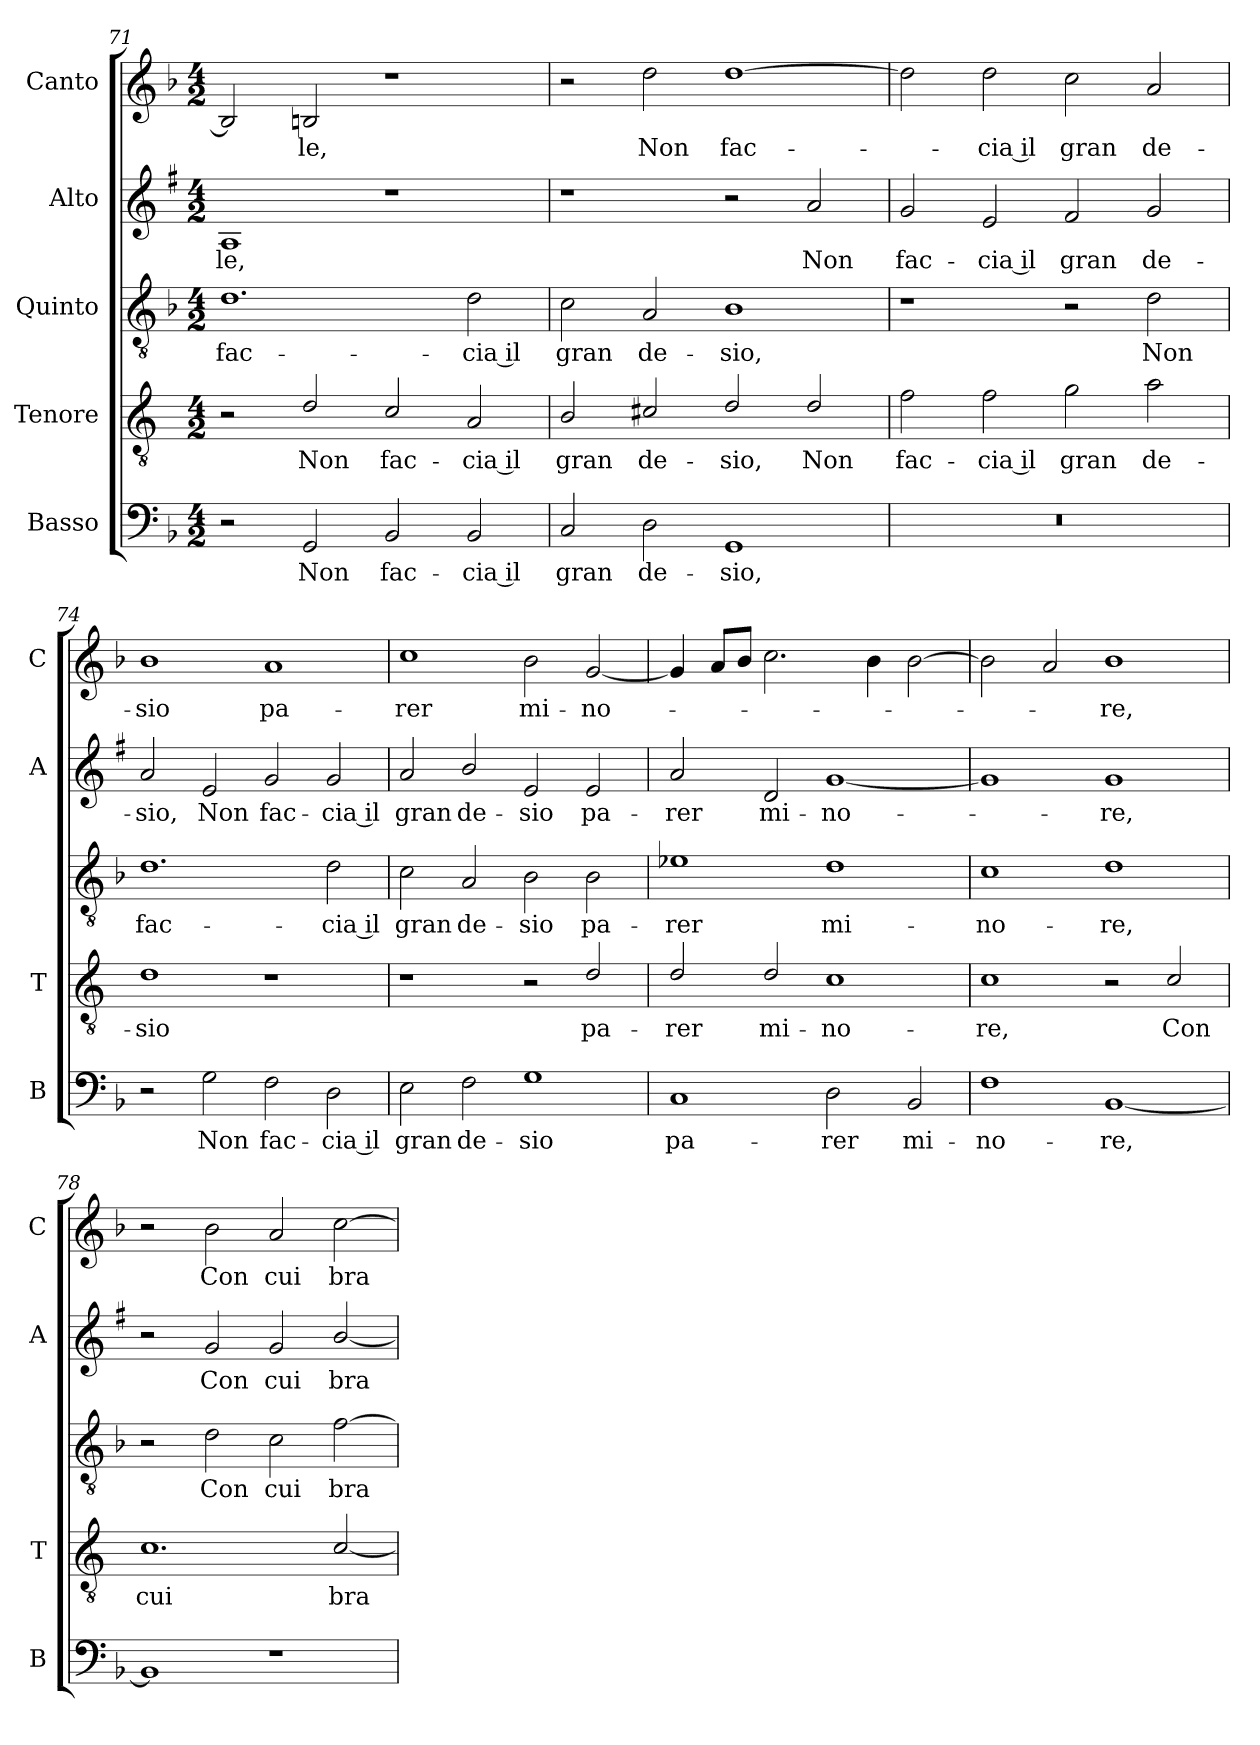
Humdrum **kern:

**kern	**text	**kern	**text	**kern	**text	**kern	**text	**kern	**text
*part5	*part5	*part4	*part4	*part3	*part3	*part2	*part2	*part1	*part1
*staff5	*staff5	*staff4	*staff4	*staff3	*staff3	*staff2	*staff2	*staff1	*staff1
*I"Basso	*	*I"Tenore	*	*I"Quinto	*	*I"Alto	*	*I"Canto	*
*I'B	*	*I'T	*	*	*	*I'A	*	*I'C	*
*clefF4	*	*clefGv2	*	*clefGv2	*	*clefG2	*	*clefG2	*
*	*	*ITrd4c7	*	*	*	*ITrd1c2	*	*	*
*k[b-]	*	*k[b-]	*	*k[b-]	*	*k[b-]	*	*k[b-]	*
*F:	*	*F:	*	*F:	*	*F:	*	*F:	*
*M4/2	*	*M4/2	*	*M4/2	*	*M4/2	*	*M4/2	*
=71	=71	=71	=71	=71	=71	=71	=71	=71	=71
!	!	!	!	!	!LO:LY:b	!	!LO:LY:b	!	!
2r	.	2r	.	1.d	fac-	1G	-le,	2B/]	.
!	!LO:LY:b	!	!LO:LY:b	!	!	!	!	!	!LO:LY:b
2GG/	Non	2G/	Non	.	.	.	.	2Bn/	-le,
!	!LO:LY:b	!	!LO:LY:b	!	!	!	!	!	!
2BB-/	fac-	2F/	fac-	.	.	1r	.	1r	.
!	!LO:LY:b	!	!LO:LY:b	!	!LO:LY:b	!	!	!	!
2BB-/	-cia il	2D/	-cia il	2d\	-cia il	.	.	.	.
=72	=72	=72	=72	=72	=72	=72	=72	=72	=72
!	!LO:LY:b	!	!LO:LY:b	!	!LO:LY:b	!	!	!	!
2C/	gran	2E/	gran	2c\	gran	1r	.	2r	.
!	!LO:LY:b	!	!LO:LY:b	!	!LO:LY:b	!	!	!	!LO:LY:b
2D\	de-	2F#X/	de-	2A/	de-	.	.	2dd\	Non
!	!LO:LY:b	!	!LO:LY:b	!	!LO:LY:b	!	!	!	!LO:LY:b
1GG	-sio,	2G/	-sio,	1B-	-sio,	2r	.	[1dd	fac-
!	!	!	!LO:LY:b	!	!	!	!LO:LY:b	!	!
.	.	2G/	Non	.	.	2g/	Non	.	.
!!LO:PB:g=z
=73	=73	=73	=73	=73	=73	=73	=73	=73	=73
!	!	!	!LO:LY:b	!	!	!	!LO:LY:b	!	!
0r	.	2B-\	fac-	1r	.	2f/	fac-	2dd\]	.
!	!	!	!LO:LY:b	!	!	!	!LO:LY:b	!	!LO:LY:b
.	.	2B-\	-cia il	.	.	2d/	-cia il	2dd\	-cia il
!	!	!	!LO:LY:b	!	!	!	!LO:LY:b	!	!LO:LY:b
.	.	2c\	gran	2r	.	2e/	gran	2cc\	gran
!	!	!	!LO:LY:b	!	!LO:LY:b	!	!LO:LY:b	!	!LO:LY:b
.	.	2d\	de-	2d\	Non	2f/	de-	2a/	de-
=74	=74	=74	=74	=74	=74	=74	=74	=74	=74
!	!	!	!LO:LY:b	!	!LO:LY:b	!	!LO:LY:b	!	!LO:LY:b
2r	.	1G	-sio	1.d	fac-	2g/	-sio,	1b-	-sio
!	!LO:LY:b	!	!	!	!	!	!LO:LY:b	!	!
2G\	Non	.	.	.	.	2d/	Non	.	.
!	!LO:LY:b	!	!	!	!	!	!LO:LY:b	!	!LO:LY:b
2F\	fac-	1r	.	.	.	2f/	fac-	1a	pa-
!	!LO:LY:b	!	!	!	!LO:LY:b	!	!LO:LY:b	!	!
2D\	-cia il	.	.	2d\	-cia il	2f/	-cia il	.	.
=75	=75	=75	=75	=75	=75	=75	=75	=75	=75
!	!LO:LY:b	!	!	!	!LO:LY:b	!	!LO:LY:b	!	!LO:LY:b
2E\	gran	1r	.	2c\	gran	2g/	gran	1cc	-rer
!	!LO:LY:b	!	!	!	!LO:LY:b	!	!LO:LY:b	!	!
2F\	de-	.	.	2A/	de-	2a/	de-	.	.
!	!LO:LY:b	!	!	!	!LO:LY:b	!	!LO:LY:b	!	!LO:LY:b
1G	-sio	2r	.	2B-\	-sio	2d/	-sio	2b-\	mi-
!	!	!	!LO:LY:b	!	!LO:LY:b	!	!LO:LY:b	!	!LO:LY:b
.	.	2G/	pa-	2B-\	pa-	2d/	pa-	[2g/	-no-
=76	=76	=76	=76	=76	=76	=76	=76	=76	=76
!	!LO:LY:b	!	!LO:LY:b	!	!LO:LY:b	!	!LO:LY:b	!	!
1C	pa-	2G/	-rer	1e-X	-rer	2g/	-rer	4g/]	.
.	.	.	.	.	.	.	.	8a/L	.
.	.	.	.	.	.	.	.	8b-/J	.
!	!	!	!LO:LY:b	!	!	!	!LO:LY:b	!	!
.	.	2G/	mi-	.	.	2c/	mi-	2.cc\	.
!	!LO:LY:b	!	!LO:LY:b	!	!LO:LY:b	!	!LO:LY:b	!	!
2D\	-rer	1F	-no-	1d	mi-	[1f	-no-	.	.
.	.	.	.	.	.	.	.	4b-\	.
!	!LO:LY:b	!	!	!	!	!	!	!	!
2BB-/	mi-	.	.	.	.	.	.	[2b-\	.
=77	=77	=77	=77	=77	=77	=77	=77	=77	=77
!	!LO:LY:b	!	!LO:LY:b	!	!LO:LY:b	!	!	!	!
1F	-no-	1F	-re,	1c	-no-	1f]	.	2b-\]	.
.	.	.	.	.	.	.	.	2a/	.
!	!LO:LY:b	!	!	!	!LO:LY:b	!	!LO:LY:b	!	!LO:LY:b
[1BB-	-re,	2r	.	1d	-re,	1f	-re,	1b-	-re,
!	!	!	!LO:LY:b	!	!	!	!	!	!
.	.	2F/	Con	.	.	.	.	.	.
!!LO:LB:g=z
=78	=78	=78	=78	=78	=78	=78	=78	=78	=78
!	!	!	!LO:LY:b	!	!	!	!	!	!
1BB-]	.	1.F	cui	2r	.	2r	.	2r	.
!	!	!	!	!	!LO:LY:b	!	!LO:LY:b	!	!LO:LY:b
.	.	.	.	2d\	Con	2f/	Con	2b-\	Con
!	!	!	!	!	!LO:LY:b	!	!LO:LY:b	!	!LO:LY:b
1r	.	.	.	2c\	cui	2f/	cui	2a/	cui
!	!	!	!LO:LY:b	!	!LO:LY:b	!	!LO:LY:b	!	!LO:LY:b
.	.	[2F/	bra-	[2f\	bra-	[2a/	bra-	[2cc\	bra-
=	=	=	=	=	=	=	=	=	=
*-	*-	*-	*-	*-	*-	*-	*-	*-	*-
